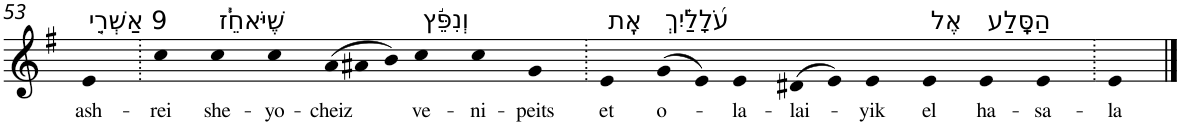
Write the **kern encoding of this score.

**kern	**text
*part1	*part1
*staff1	*staff1
*I"Piano	*
*I'Pno	*
!!LO:PB:g=z
*clefG2	*
*k[f#]	*
*G:	*
=53	=53
!LO:TX:a:t=9 אַשְׁרֵ֤י	!
!	!LO:LY:b
4e	ash-
=54.	=54.
!	!LO:LY:b
4cc	-rei
!LO:TX:a:t=שֶׁיֹּאחֵ֓ז	!
!	!LO:LY:b
4cc	she-
!	!LO:LY:b
4cc	-yo-
*Xtuplet	*
!	!LO:LY:b
(>12a	-cheiz
12a#X	.
12b)	.
!LO:TX:a:t=וְנִפֵּ֬ץ	!
!	!LO:LY:b
4cc	ve-
!	!LO:LY:b
4cc	-ni-
!	!LO:LY:b
4g	-peits
=55.	=55.
!LO:TX:a:t=אֶֽת	!
!	!LO:LY:b
4e	et
!LO:TX:a:t=עֹ֝לָלַ֗יִךְ	!
!	!LO:LY:b
(>8g	o-
8e)	.
!	!LO:LY:b
4e	-la-
!	!LO:LY:b
(>8d#X	-lai-
8e)	.
!	!LO:LY:b
4e	-yik
!LO:TX:a:t=אֶל	!
!	!LO:LY:b
4e	el
!LO:TX:a:t=הַסָּֽלַע	!
!	!LO:LY:b
4e	ha-
!	!LO:LY:b
4e	-sa-
=56.	=56.
!	!LO:LY:b
4e	-la
==	==
*-	*-
